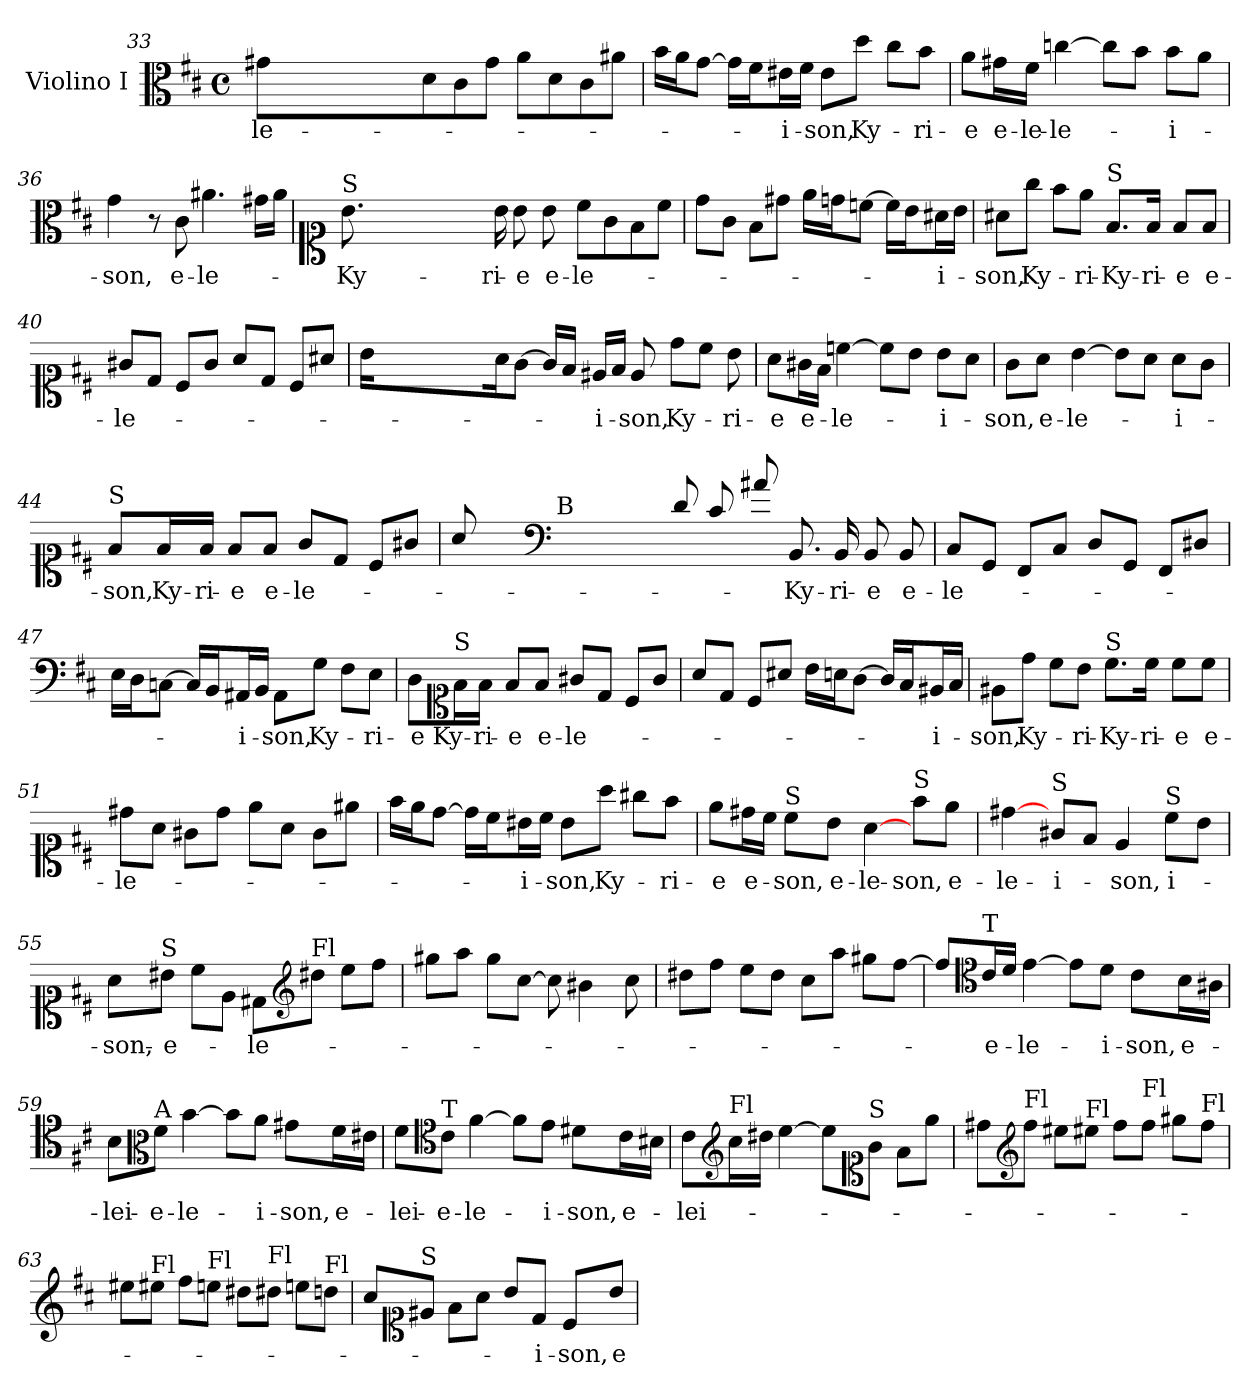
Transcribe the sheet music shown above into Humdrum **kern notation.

**kern	**text
*part1	*part1
*staff1	*staff1
*I"Violino I	*
*I'Vln. I	*
*clefC3	*
*k[f#c#]	*
*M4/4	*
*met(c)	*
=33	=33
*^	*
8g#X\L	1ryy	-le-
1ryy	.	.
.	1ryy	.
8d\	.	.
8c#\	.	.
8g#\J	.	.
8a\L	.	.
8d\	.	.
8c#\	.	.
8a#X\J	.	.
*v	*v	*
=34	=34
16b\LL	.
16a\J	.
[8g\J	.
16g\LL]	.
16f#\J	.
16e#X\L	-i-
16f#\JJ	.
8e#\L	-son,
8dd\J	Ky-
8cc#\L	.
8b\J	-ri-
=35	=35
8a\L	-e
16g#X\L	e-
16f#\JJ	-le-
[4ccn	-le-
8cc\L]	.
8b\J	.
8b\L	-i-
8a\J	.
=36	=36
4g	-son,
8r	.
8c#	e-
4.a#X	-le-
16g#X\LL	.
16a#\JJ	.
=37	=37
*clefC1	*
*^	*
!LO:TX:a:t=S	!	!
8.b	1ryy	Ky-
1ryy	.	.
.	1ryy	.
16b	.	-ri-
8b	.	-e
8b	.	e-
8cc#\L	.	-le-
8g\	.	.
8f#\	.	.
8cc#\J	.	.
*v	*v	*
=38	=38
8dd\L	.
8g\J	.
8f#\L	.
8dd#X\J	.
16ee\LL	.
16ddn\J	.
[8ccn\J	.
16cc\LL]	.
16b\J	.
16a#X\L	-i-
16b\JJ	.
=39	=39
8a#X\L	-son,
8gg\J	Ky-
8ff#\L	.
8ee\J	-ri-
!LO:TX:a:t=S	!
8.f#/L	Ky-
16f#/Jk	-ri-
8f#/L	-e
8f#/J	e-
=40	=40
8g#X/L	-le-
8d/J	.
8c#/L	.
8g#/J	.
8a/L	.
8d/J	.
8c#/L	.
8a#X/J	.
=41	=41
*^	*
16b\LL	1ryy	.
1ryy	.	.
.	1ryy	.
16a\J	.	.
[8g\J	.	.
16g/LL]	.	.
16f#/JJ	.	.
16e#X/LL	.	-i-
16f#/JJ	.	.
8e#	.	-son,
8dd\L	.	Ky-
8cc#\J	.	.
8b	.	-ri-
*v	*v	*
=42	=42
8a\L	-e
16g#X\L	e-
16f#\JJ	.
[4ccn	-le-
8cc\L]	.
8b\J	.
8b\L	-i-
8a\J	.
=43	=43
8g\L	-son,
8a\J	e-
[4b	-le-
8b\L]	.
8a\J	.
8a\L	-i-
8g\J	.
=44	=44
!LO:TX:a:t=S	!
8f#/L	-son,
16f#/L	Ky-
16f#/JJ	-ri-
8f#/L	-e
8f#/J	e-
8g/L	-le-
8d/J	.
8c#/L	.
8g#X/J	.
=45	=45
*^	*
*	*^	*
8a/L	1ryy	2ryy	.
1ryy	.	.	.
*clefF4	*	*	*
!	!	!LO:TX:a:t=B	!
.	.	1.ryy	.
.	1ryy	.	.
8d/	.	.	.
8c#/	.	.	.
8a#X/	.	.	.
8.BB/	.	.	Ky-
16BB/	.	.	-ri-
8BB/	.	.	-e
8BB/	.	.	e-
*v	*v	*v	*
=46	=46
8C#/L	-le-
8GG/J	.
8FF#/L	.
8C#/J	.
8D/L	.
8GG/J	.
8FF#/L	.
8D#X/J	.
=47	=47
16E\LL	.
16D\J	.
[8Cn\J	.
16C/LL]	.
16BB/J	.
16AA#X/L	-i-
16BB/JJ	.
8AA#\L	-son,
8G\J	Ky-
8F#\L	.
8E\J	-ri-
=48	=48
8D\L	-e
*clefC1	*
!LO:TX:a:t=S	!
16f#\L	Ky-
16f#\JJ	-ri-
8f#/L	-e
8f#/J	e-
8g#X/L	-le-
8d/J	.
8c#/L	.
8g#/J	.
=49	=49
8a/L	.
8d/J	.
8c#/L	.
8a#X/J	.
16b\LL	.
16an\J	.
[8g\J	.
16g/LL]	.
16f#/J	.
16e#X/L	i-
16f#/JJ	.
=50	=50
8e#X\L	-son,
8dd\J	Ky-
8cc#\L	.
8b\J	-ri-
!LO:TX:a:t=S	!
8.cc#\L	Ky-
16cc#\Jk	-ri-
8cc#\L	-e
8cc#\J	e-
=51	=51
8dd#X\L	-le-
8a\J	.
8g#X\L	.
8dd#\J	.
8ee\L	.
8a\J	.
8g#\L	.
8ee#X\J	.
=52	=52
16ff#\LL	.
16ee\J	.
[8dd\J	.
16dd\LL]	.
16cc#\J	.
16b#X\L	-i-
16cc#\JJ	.
8b#\L	-son,
8aa\J	Ky-
8gg#X\L	.
8ff#\J	-ri-
=53	=53
8ee\L	-e
16dd#X\L	e-
16cc#\JJ	.
!LO:TX:a:t=S	!
8cc#\L	-son,
8b\J	e-
[4a	-le-
!LO:TX:a:t=S	!
8ff#\L	-son,
8ee\J	e-
=54	=54
[4dd#X	-le-
!LO:TX:a:t=S	!
8g#X/L	i-
8f#/J	.
4e	-son,
!LO:TX:a:t=S	!
8cc#\L	-i-
8b\J	.
=55	=55
8a\L	-son,-
!LO:TX:a:t=S	!
8b#X\J	e-
8cc#\L	.
8e\J	.
8d#X\L	-le-
*clefG2	*
!LO:TX:a:t=Fl	!
8dd#X\J	.
8ee\L	.
8ff#\J	.
=56	=56
8gg#X\L	.
8aa\J	.
8gg#\L	.
[8cc#\J	.
8cc#]	.
4b#X	.
8cc#	.
=57	=57
8dd#X\L	.
8ff#\J	.
8ee\L	.
8dd#\J	.
8cc#\L	.
8aa\J	.
8gg#X\L	.
[8ff#\J	.
=58	=58
8ff#/L]	.
*clefC4	*
!LO:TX:a:t=T	!
16c#/L	e-
16d/JJ	.
[4e	-le-
8e\L]	.
8d\J	-i-
8c#\L	-son,
16B\L	e-
16A#X\JJ	.
=59	=59
8B\L	-lei-
*clefC3	*
!LO:TX:a:t=A	!
8f#\J	e-
[4b	-le-
8b\L]	.
8a\J	-i-
8g#X\L	-son,
16f#\L	e-
16e#X\JJ	.
=60	=60
8f#\L	-lei-
*clefC4	*
!LO:TX:a:t=T	!
8c#\J	e-
[4f#	-le-
8f#\L]	.
8e\J	-i-
8d#X\L	-son,
16c#\L	e-
16B#X\JJ	.
=61	=61
8c#\L	-lei-
*clefG2	*
!LO:TX:a:t=Fl	!
16cc#\L	.
16dd#X\JJ	.
[4ee	.
8ee\L]	.
*clefC1	*
!LO:TX:a:t=S	!
8g\J	.
8f#\L	.
8ee\J	.
=62	=62
8dd#X\L	.
*clefG2	*
!LO:TX:a:t=Fl	!
8ff#\J	.
8ee#X\L	.
!LO:TX:a:t=Fl	!
8ee#X\J	.
8ff#\L	.
!LO:TX:a:t=Fl	!
8ff#\J	.
8gg#\L	.
!LO:TX:a:t=Fl	!
8ff#\J	.
=63	=63
8ee#X\L	.
!LO:TX:a:t=Fl	!
8ee#X\J	.
8ff#\L	.
!LO:TX:a:t=Fl	!
8een\J	.
8dd#X\L	.
!LO:TX:a:t=Fl	!
8dd#X\J	.
8een\L	.
!LO:TX:a:t=Fl	!
8ddn\J	.
=64	=64
8cc#/L	.
*clefC1	*
!LO:TX:a:t=S	!
8e#X/J	.
8f#\L	.
8a\J	.
8b/L	.
8d/J	-i-
8c#/L	-son,
8b/J	e-
=	=
*-	*-
